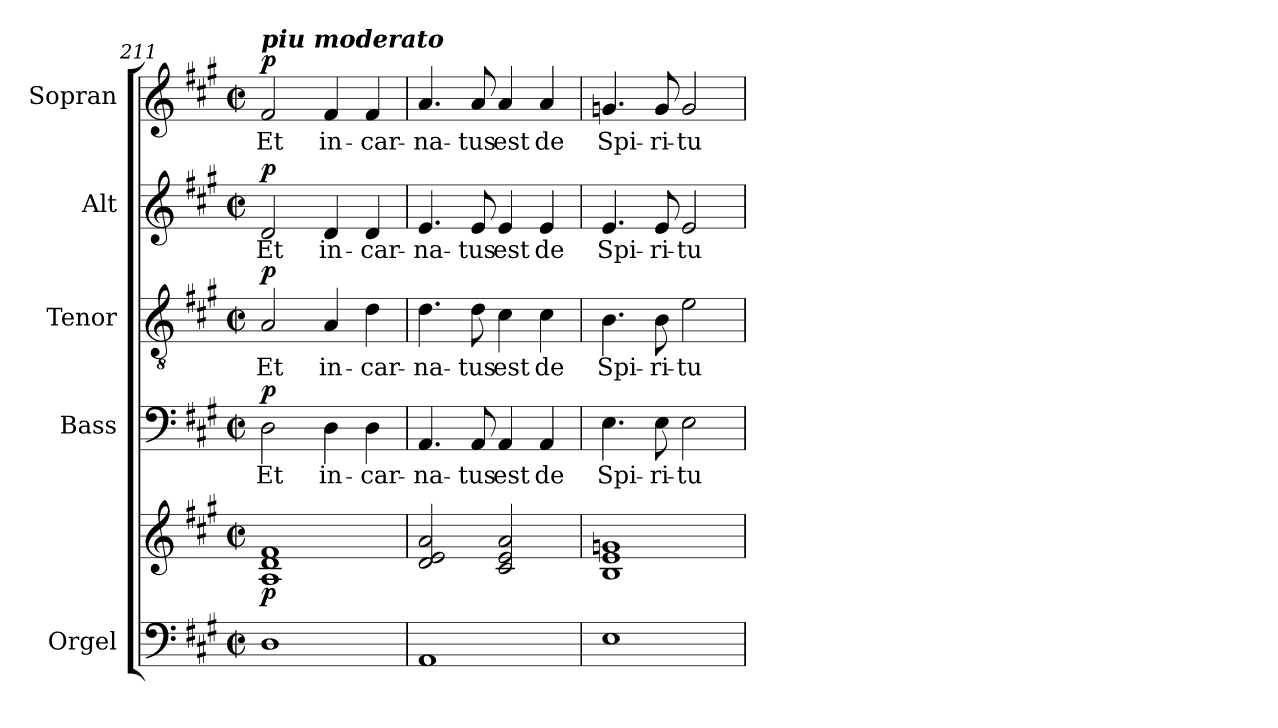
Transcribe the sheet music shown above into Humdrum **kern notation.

**kern	**kern	**dynam	**kern	**text	**dynam	**kern	**text	**dynam	**kern	**text	**dynam	**kern	**text	**dynam
*part5	*part5	*part5	*part4	*part4	*part4	*part3	*part3	*part3	*part2	*part2	*part2	*part1	*part1	*part1
*staff6	*staff5	*staff5/6	*staff4	*staff4	*staff4	*staff3	*staff3	*staff3	*staff2	*staff2	*staff2	*staff1	*staff1	*staff1
*I"Orgel	*	*	*I"Bass	*	*	*I"Tenor	*	*	*I"Alt	*	*	*I"Sopran	*	*
*I'Org.	*	*	*I'B.	*	*	*I'T.	*	*	*I'A.	*	*	*I'S.	*	*
!!LO:PB:g=z
*clefF4	*clefG2	*	*clefF4	*	*	*clefGv2	*	*	*clefG2	*	*	*clefG2	*	*
*k[f#c#g#]	*k[f#c#g#]	*	*k[f#c#g#]	*	*	*k[f#c#g#]	*	*	*k[f#c#g#]	*	*	*k[f#c#g#]	*	*
*A:	*A:	*	*A:	*	*	*A:	*	*	*A:	*	*	*A:	*	*
*M2/2	*M2/2	*	*M2/2	*	*	*M2/2	*	*	*M2/2	*	*	*M2/2	*	*
*met(c|)	*met(c|)	*	*met(c|)	*	*	*met(c|)	*	*	*met(c|)	*	*	*met(c|)	*	*
=211	=211	=211	=211	=211	=211	=211	=211	=211	=211	=211	=211	=211	=211	=211
!	!	!	!	!	!	!	!	!	!	!	!	!LO:TX:a:Bi:t=piu moderato	!	!
!	!	!LO:DY:b	!	!LO:LY:b	!LO:DY:a	!	!LO:LY:b	!LO:DY:a	!	!LO:LY:b	!LO:DY:a	!	!LO:LY:b	!LO:DY:a
1D	1A 1d 1f#	p	2D\	Et	p	2A/	Et	p	2d/	Et	p	2f#/	Et	p
!	!	!	!	!LO:LY:b	!	!	!LO:LY:b	!	!	!LO:LY:b	!	!	!LO:LY:b	!
.	.	.	4D\	in-	.	4A/	in-	.	4d/	in-	.	4f#/	in-	.
!	!	!	!	!LO:LY:b	!	!	!LO:LY:b	!	!	!LO:LY:b	!	!	!LO:LY:b	!
.	.	.	4D\	-car-	.	4d\	-car-	.	4d/	-car-	.	4f#/	-car-	.
=212	=212	=212	=212	=212	=212	=212	=212	=212	=212	=212	=212	=212	=212	=212
!	!	!	!	!LO:LY:b	!	!	!LO:LY:b	!	!	!LO:LY:b	!	!	!LO:LY:b	!
1AA	2d/ 2e/ 2a/	.	4.AA/	-na-	.	4.d\	-na-	.	4.e/	-na-	.	4.a/	-na-	.
!	!	!	!	!LO:LY:b	!	!	!LO:LY:b	!	!	!LO:LY:b	!	!	!LO:LY:b	!
.	.	.	8AA/	-tus	.	8d\	-tus	.	8e/	-tus	.	8a/	-tus	.
!	!	!	!	!LO:LY:b	!	!	!LO:LY:b	!	!	!LO:LY:b	!	!	!LO:LY:b	!
.	2c#/ 2e/ 2a/	.	4AA/	est	.	4c#\	est	.	4e/	est	.	4a/	est	.
!	!	!	!	!LO:LY:b	!	!	!LO:LY:b	!	!	!LO:LY:b	!	!	!LO:LY:b	!
.	.	.	4AA/	de	.	4c#\	de	.	4e/	de	.	4a/	de	.
=213	=213	=213	=213	=213	=213	=213	=213	=213	=213	=213	=213	=213	=213	=213
!	!	!	!	!LO:LY:b	!	!	!LO:LY:b	!	!	!LO:LY:b	!	!	!LO:LY:b	!
1E	1B 1e 1gn	.	4.E\	Spi-	.	4.B\	Spi-	.	4.e/	Spi-	.	4.gn/	Spi-	.
!	!	!	!	!LO:LY:b	!	!	!LO:LY:b	!	!	!LO:LY:b	!	!	!LO:LY:b	!
.	.	.	8E\	-ri-	.	8B\	-ri-	.	8e/	-ri-	.	8g/	-ri-	.
!	!	!	!	!LO:LY:b	!	!	!LO:LY:b	!	!	!LO:LY:b	!	!	!LO:LY:b	!
.	.	.	2E\	-tu	.	2e\	-tu	.	2e/	-tu	.	2g/	-tu	.
=	=	=	=	=	=	=	=	=	=	=	=	=	=	=
*-	*-	*-	*-	*-	*-	*-	*-	*-	*-	*-	*-	*-	*-	*-
